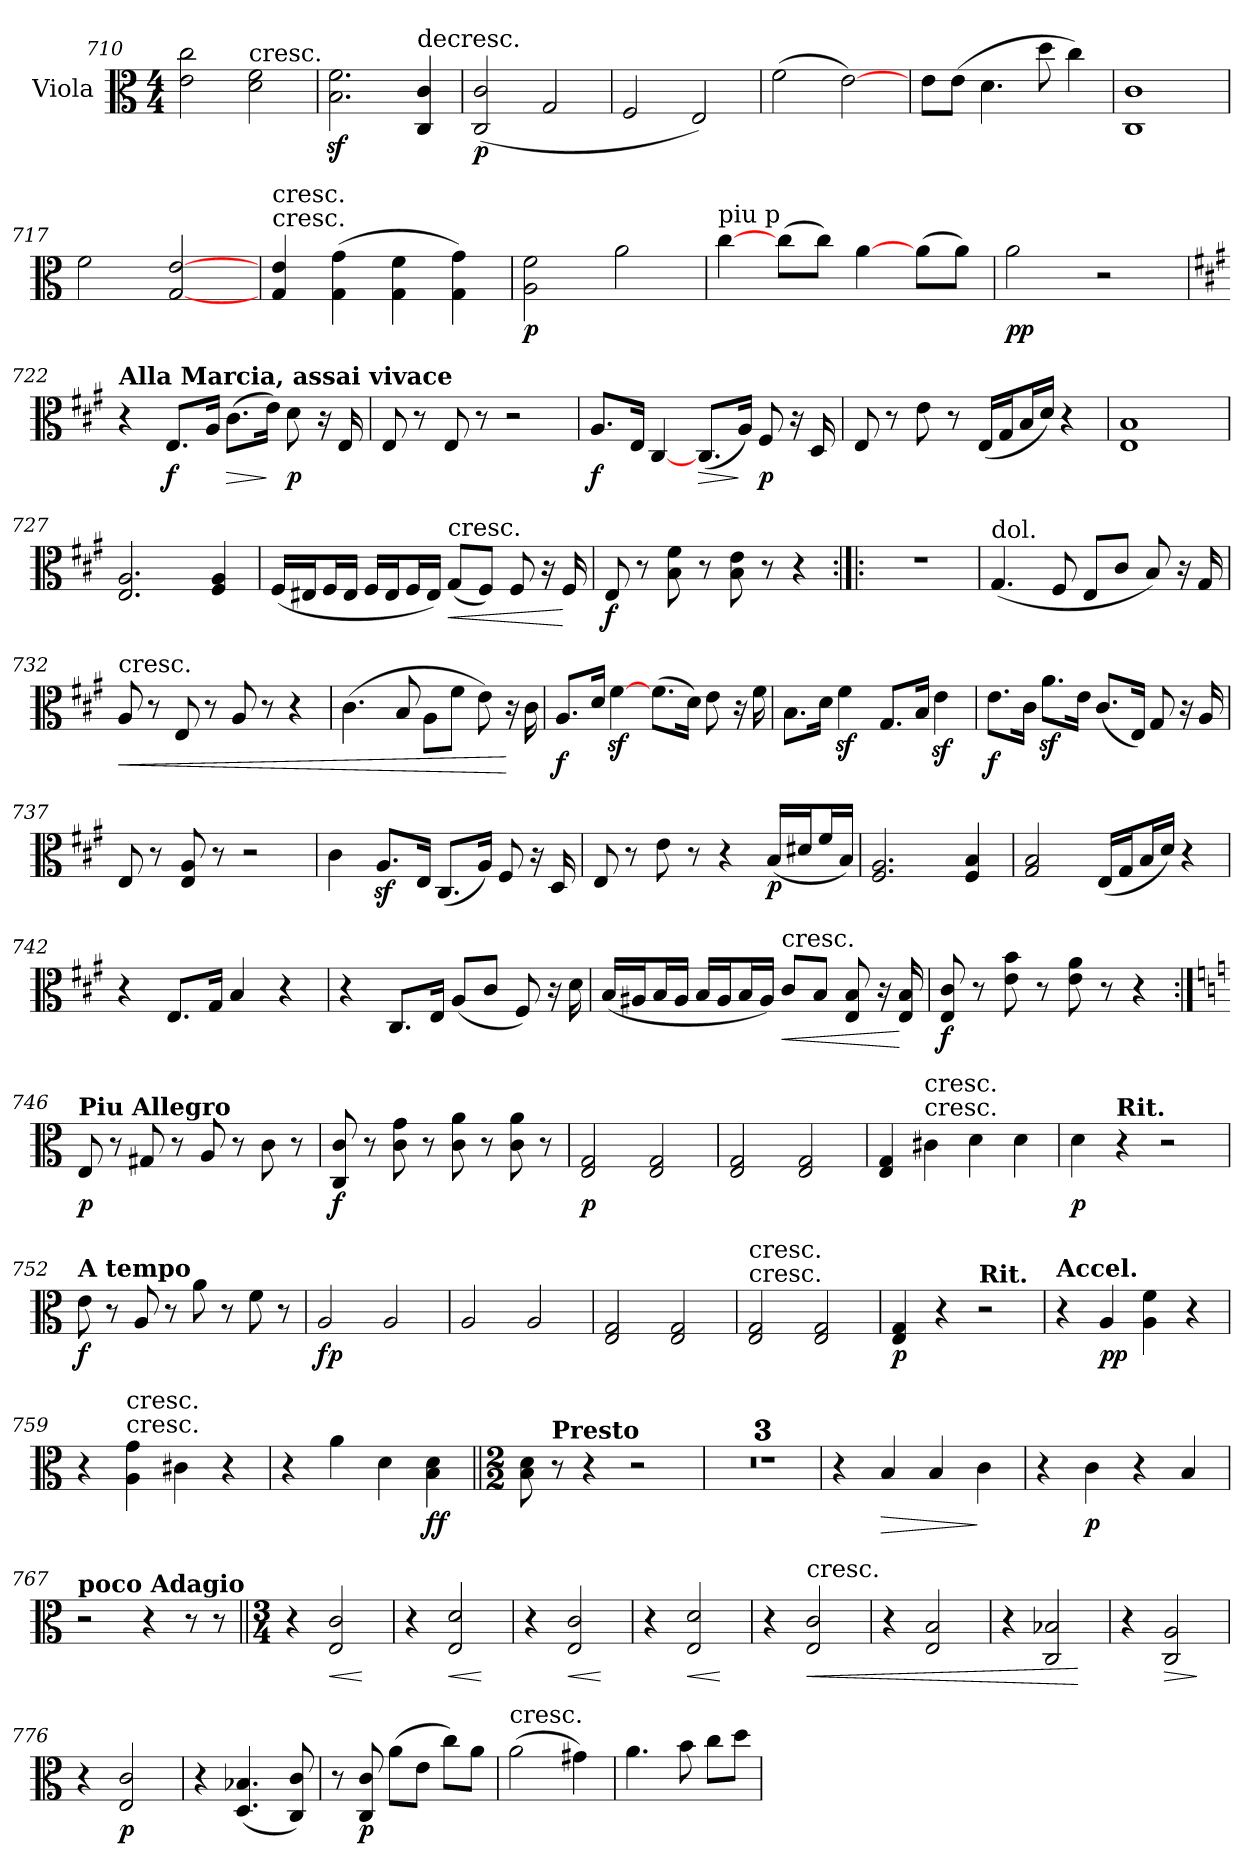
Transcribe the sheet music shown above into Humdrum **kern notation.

**kern	**dynam
*part1	*part1
*staff1	*staff1
*I"Viola	*
*I'Vla	*
*clefC3	*
*k[]	*
*C:	*
*M4/4	*
=710	=710
2e 2cc	.
!LO:TX:a:t=cresc.	!
2d 2f	.
=711	=711
2.Bz 2.fz	.
!LO:TX:t=decresc.	!
4C 4c	.
=712	=712
(2C 2c	p
2G	.
=713	=713
2F	.
2E)	.
=714	=714
(2f	.
[2e)	.
=715	=715
8e\L	.
(8e\J	.
4.d	.
8dd	.
4cc)	.
=716	=716
1C 1c	.
=717	=717
2f	.
[2G [2e	.
=718	=718
!LO:TX:t=cresc.	!
!LO:TX:a:t=cresc.	!
4G 4e	.
(4G 4g	.
4G 4f	.
4G 4g)	.
=719	=719
2A 2f	p
2a	.
=720	=720
!LO:TX:a:t=piu p	!
[4cc	.
(8cc\L	.
8cc\J)	.
[4a	.
(8a\L	.
8a\J)	.
=721	=721
2a	pp
2r	.
=722	=722
*k[f#c#g#]	*
*A:	*
!LO:TX:a:B:t=Alla Marcia, assai vivace	!
4r	.
8.E/L	f
16A/Jk	.
!	!LO:HP:b
(8.c#\L	>
16e\Jk)	]
8d	p
16r	.
16E	.
=723	=723
8E	.
8r	.
8E	.
8r	.
2r	.
=724	=724
8.A/L	f
16E/Jk	.
[4C#	.
!	!LO:HP:b
(8.C#/L	>
16A/Jk)	]
8F#	p
16r	.
16D	.
=725	=725
8E	.
8r	.
8e	.
8r	.
(16E/LL	.
16G#/J	.
16B/L	.
16d/JJ)	.
4r	.
=726	=726
1E 1B	.
=727	=727
2.E 2.A	.
4F# 4A	.
=728	=728
(16F#/LL	.
16E#X/J	.
16F#/L	.
16E#/JJ	.
16F#/LL	.
16E#/J	.
16F#/L	.
16E#/JJ)	.
!LO:TX:a:t=cresc.	!
!	!LO:HP:b
(8G#/L	<
8F#/J)	.
8F#	.
16r	.
16F#	[
=729	=729
8E	f
8r	.
8B 8f#	.
8r	.
8B 8e	.
8r	.
4r	.
=730:|!|:	=730:|!|:
1r	.
=731	=731
!LO:TX:a:t=dol.	!
(4.G#	.
8F#	.
8E/L	.
8c#/J	.
8B)	.
16r	.
16G#	.
=732	=732
!LO:TX:a:t=cresc.	!
!	!LO:HP:b
8A	<
8r	.
8E	.
8r	.
8A	.
8r	.
4r	.
=733	=733
(4.c#	.
8B	.
8A\L	.
8f#\J	.
8e)	.
16r	[
16c#	.
=734	=734
8.A/L	f
16d/Jk	.
[4f#z	.
(8.f#\L	.
16d\Jk)	.
8e	.
16r	.
16f#	.
=735	=735
8.B\L	.
16d\Jk	.
4f#z	.
8.G#/L	.
16B/Jk	.
4ez	.
=736	=736
8.e\L	f
16c#\Jk	.
8.az\L	.
16e\Jk	.
(8.c#/L	.
16E/Jk)	.
8G#	.
16r	.
16A	.
=737	=737
8E	.
8r	.
8E 8A	.
8r	.
2r	.
=738	=738
4c#	.
8.Az/L	.
16E/Jk	.
(8.C#/L	.
16A/Jk)	.
8F#	.
16r	.
16D	.
=739	=739
8E	.
8r	.
8e	.
8r	.
4r	.
(16B/LL	p
16d#X/J	.
16f#/L	.
16B/JJ)	.
=740	=740
2.F# 2.A	.
4F# 4B	.
=741	=741
2G# 2B	.
(16E/LL	.
16G#/J	.
16B/L	.
16d/JJ)	.
4r	.
=742	=742
4r	.
8.E/L	.
16G#/Jk	.
4B	.
4r	.
=743	=743
4r	.
8.C#/L	.
16E/Jk	.
(8A/L	.
8c#/J	.
8F#)	.
16r	.
16d	.
=744	=744
(16B/LL	.
16A#X/J	.
16B/L	.
16A#/JJ	.
16B/LL	.
16A#/J	.
16B/L	.
16A#/JJ)	.
!LO:TX:a:t=cresc.	!
!	!LO:HP:b
8c#/L	<
8B/J	.
8E 8B	.
16r	.
16E 16B	[
=745	=745
8E 8c#	f
8r	.
8e 8b	.
8r	.
8e 8a	.
8r	.
4r	.
=746:|!	=746:|!
*k[]	*
*C:	*
!LO:TX:a:B:t=Piu Allegro	!
8E	p
8r	.
8G#X	.
8r	.
8A	.
8r	.
8c	.
8r	.
=747	=747
8C 8c	f
8r	.
8c 8g	.
8r	.
8c 8a	.
8r	.
8c 8a	.
8r	.
=748	=748
2E 2G	p
2E 2G	.
=749	=749
2E 2G	.
2E 2G	.
=750	=750
4E 4G	.
!LO:TX:t=cresc.	!
!LO:TX:a:t=cresc.	!
4c#X	.
4d	.
4d	.
=751	=751
4d	p
!LO:TX:a:B:t=Rit.	!
4r	.
2r	.
=752	=752
!LO:TX:a:B:t=A tempo	!
8e	f
8r	.
8A	.
8r	.
8a	.
8r	.
8f	.
8r	.
=753	=753
2A	fp
2A	.
=754	=754
2A	.
2A	.
=755	=755
2E 2G	.
2E 2G	.
=756	=756
!LO:TX:t=cresc.	!
!LO:TX:a:t=cresc.	!
2E 2G	.
2E 2G	.
=757	=757
4E 4G	p
4r	.
!LO:TX:a:B:t=Rit.	!
2r	.
=758	=758
!LO:TX:a:B:t=Accel.	!
4r	.
4A	pp
4A 4f	.
4r	.
=759	=759
4r	.
!LO:TX:t=cresc.	!
!LO:TX:a:t=cresc.	!
4A 4g	.
4c#X	.
4r	.
=760	=760
4r	.
4a	.
4d	.
4B 4d	ff
=761||	=761||
*M2/2	*
8B 8d	.
!LO:TX:a:B:t=Presto	!
8r	.
4r	.
2r	.
=762	=762
1r	.
=763	=763
1r	.
=764	=764
1r	.
=765	=765
4r	.
!	!LO:HP:b
4B	>
4B	.
4c	]
=766	=766
4r	.
4c	p
4r	.
4B	.
=767	=767
!LO:TX:a:B:t=poco Adagio	!
2r	.
4r	.
8r	.
8r	.
=768||	=768||
*M3/4	*
4r	.
!	!LO:HP:b
2E 2c	<
.	[
=769	=769
4r	.
!	!LO:HP:b
2E 2d	<
.	[
=770	=770
4r	.
!	!LO:HP:b
2E 2c	<
.	[
=771	=771
4r	.
!	!LO:HP:b
2E 2d	<
.	[
=772	=772
4r	.
!LO:TX:a:t=cresc.	!
!	!LO:HP:b
2E 2c	<
=773	=773
4r	.
2E 2B	.
=774	=774
4r	.
2C 2B-X	.
.	[
=775	=775
4r	.
!	!LO:HP:b
2C 2A	>
.	]
=776	=776
4r	.
2E 2c	p
=777	=777
4r	.
(4.D 4.B-X	.
8C 8c)	.
=778	=778
8r	.
8C 8c	p
(8a\L	.
8e\J	.
8cc\L)	.
8a\J	.
=779	=779
!LO:TX:a:t=cresc.	!
(2a	.
4g#X)	.
=780	=780
4.a	.
8b	.
8cc\L	.
8dd\J	.
=	=
*-	*-
